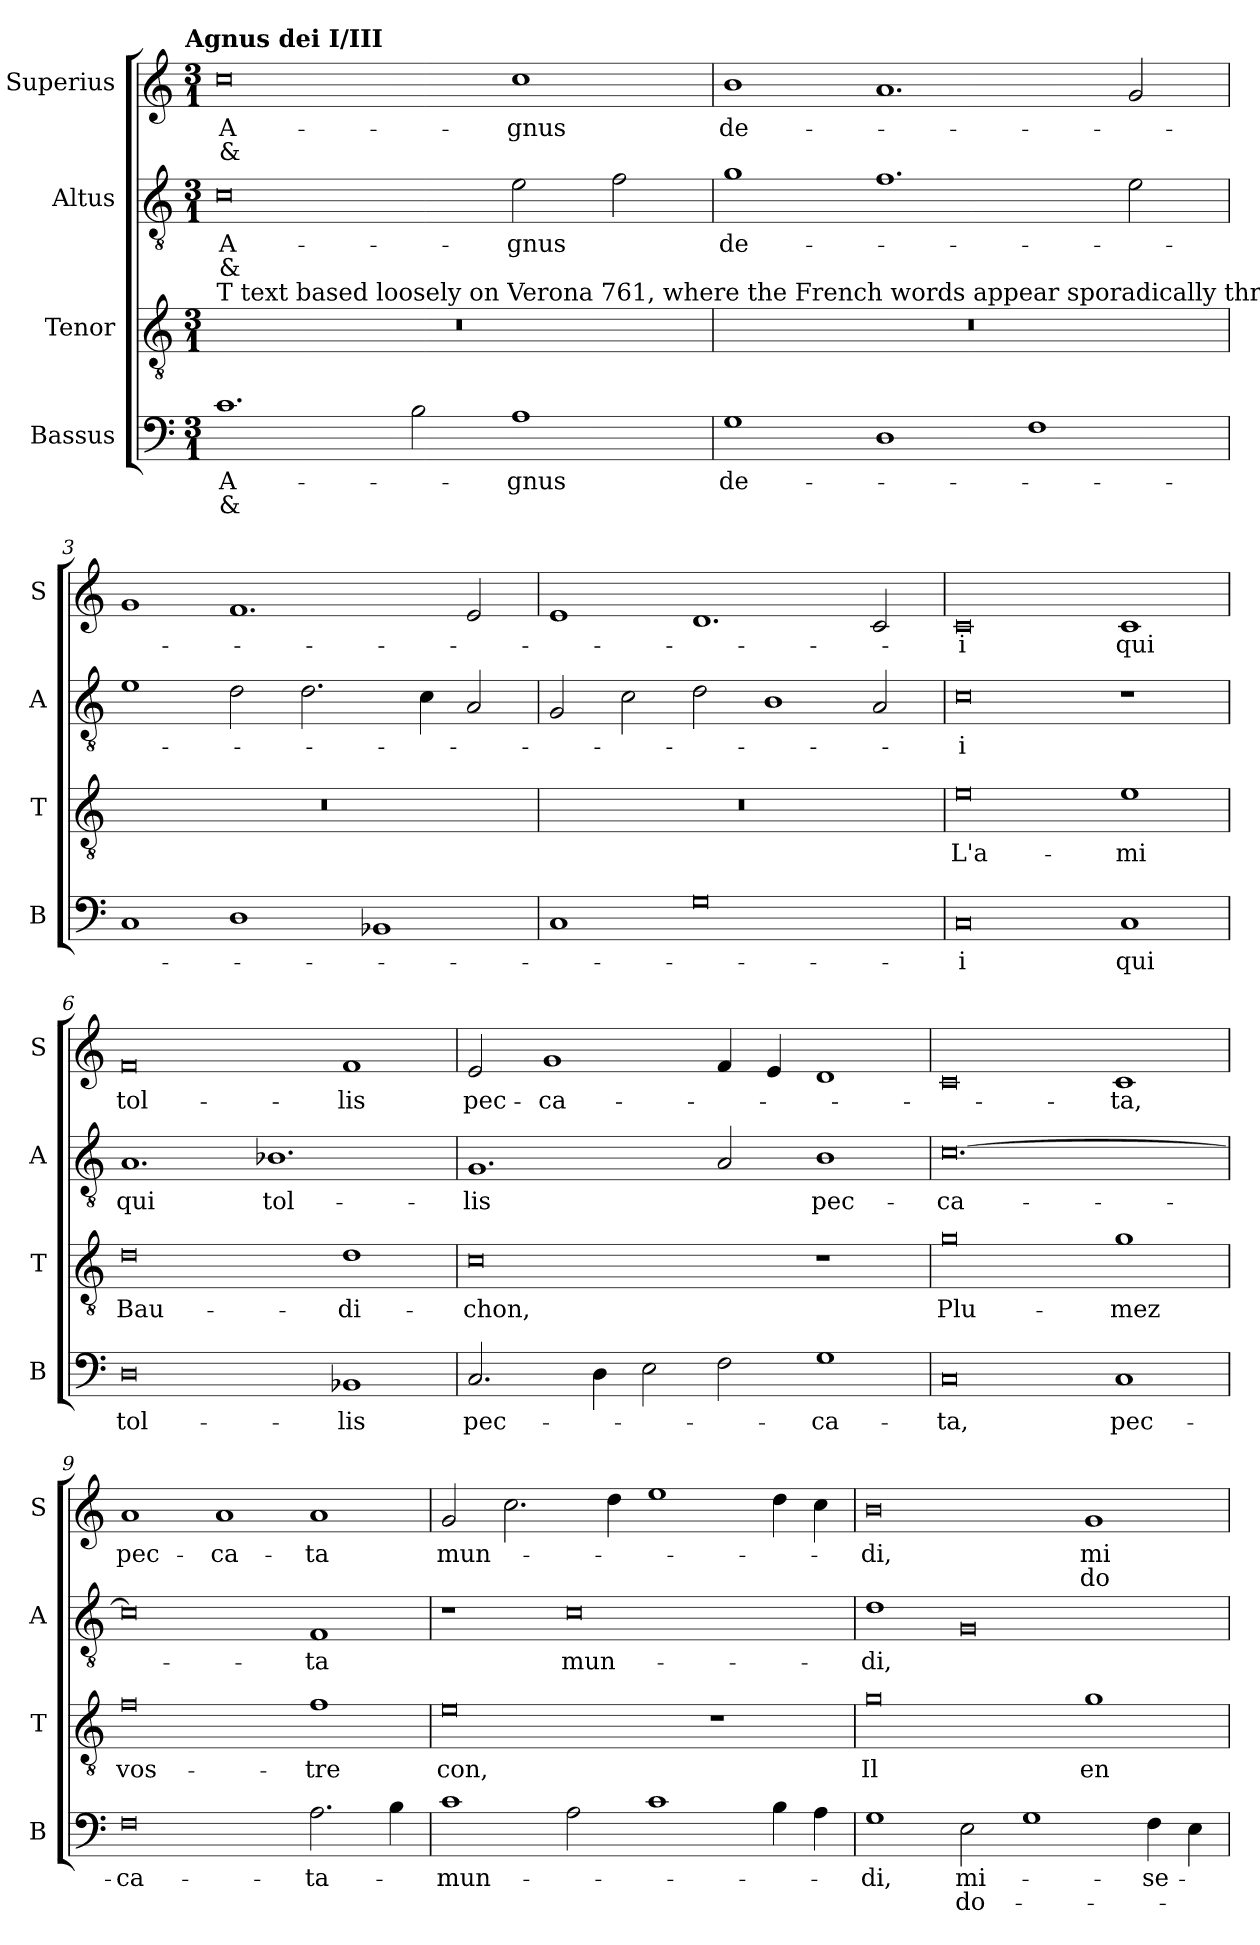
**kern	**text	**text	**kern	**text	**kern	**text	**text	**kern	**text	**text
*part4	*part4	*part4	*part3	*part3	*part2	*part2	*part2	*part1	*part1	*part1
*staff4	*staff4	*staff4	*staff3	*staff3	*staff2	*staff2	*staff2	*staff1	*staff1	*staff1
*I"Bassus	*	*	*I"Tenor	*	*I"Altus	*	*	*I"Superius	*	*
*I'B	*	*	*I'T	*	*I'A	*	*	*I'S	*	*
*clefF4	*	*	*clefGv2	*	*clefGv2	*	*	*clefG2	*	*
*k[]	*	*	*k[]	*	*k[]	*	*	*k[]	*	*
!!LO:TX:omd:t=Agnus dei I/III
*M3/1	*	*	*M3/1	*	*M3/1	*	*	*M3/1	*	*
=1	=1	=1	=1	=1	=1	=1	=1	=1	=1	=1
!	!	!	!LO:TX:a:t=T text based loosely on Verona 761, where the French words appear sporadically throughout the mass	!	!	!	!	!	!	!
1.c	A-	&	0.r	.	0c	A-	&	0cc	A-	&
2B\	.	.	.	.	.	.	.	.	.	.
1A	-gnus	.	.	.	2e\	-gnus	.	1cc	-gnus	.
.	.	.	.	.	2f\	.	.	.	.	.
=2	=2	=2	=2	=2	=2	=2	=2	=2	=2	=2
1G	de-	.	0.r	.	1g	de-	.	1b	de-	.
1D	.	.	.	.	1.f	.	.	1.a	.	.
1F	.	.	.	.	.	.	.	.	.	.
.	.	.	.	.	2e\	.	.	2g/	.	.
=3	=3	=3	=3	=3	=3	=3	=3	=3	=3	=3
1C	.	.	0.r	.	1e	.	.	1g	.	.
1D	.	.	.	.	2d\	.	.	1.f	.	.
.	.	.	.	.	2.d\	.	.	.	.	.
1BB-X	.	.	.	.	.	.	.	.	.	.
.	.	.	.	.	4c\	.	.	.	.	.
.	.	.	.	.	2A/	.	.	2e/	.	.
=4	=4	=4	=4	=4	=4	=4	=4	=4	=4	=4
1C	.	.	0.r	.	2G/	.	.	1e	.	.
.	.	.	.	.	2c\	.	.	.	.	.
0G	.	.	.	.	2d\	.	.	1.d	.	.
.	.	.	.	.	1B	.	.	.	.	.
.	.	.	.	.	2A/	.	.	2c/	.	.
=5	=5	=5	=5	=5	=5	=5	=5	=5	=5	=5
0C	-i	.	0e	L'a-	0c	-i	.	0c	-i	.
1C	qui	.	1e	-mi	1r	.	.	1c	qui	.
=6	=6	=6	=6	=6	=6	=6	=6	=6	=6	=6
0D	tol-	.	0d	Bau-	1.A	qui	.	0f	tol-	.
.	.	.	.	.	1.B-X	tol-	.	.	.	.
1BB-X	-lis	.	1d	-di-	.	.	.	1f	-lis	.
=7	=7	=7	=7	=7	=7	=7	=7	=7	=7	=7
2.C/	pec-	.	0c	-chon,	1.G	-lis	.	2e/	pec-	.
.	.	.	.	.	.	.	.	1g	-ca-	.
4D\	.	.	.	.	.	.	.	.	.	.
2E\	.	.	.	.	.	.	.	.	.	.
2F\	.	.	.	.	2A/	.	.	4f/	.	.
.	.	.	.	.	.	.	.	4e/	.	.
1G	-ca-	.	1r	.	1B	pec-	.	1d	.	.
=8	=8	=8	=8	=8	=8	=8	=8	=8	=8	=8
0C	-ta,	.	0g	Plu-	[0.c	-ca-	.	0c	.	.
1C	pec-	.	1g	-mez	.	.	.	1c	-ta,	.
=9	=9	=9	=9	=9	=9	=9	=9	=9	=9	=9
0F	-ca-	.	0f	vos-	0c]	.	.	1a	pec-	.
.	.	.	.	.	.	.	.	1a	-ca-	.
2.A\	-ta-	.	1f	-tre	1F	ta	.	1a	-ta	.
4B\	.	.	.	.	.	.	.	.	.	.
=10	=10	=10	=10	=10	=10	=10	=10	=10	=10	=10
1c	mun-	.	0e	con,	1r	.	.	2g/	mun-	.
.	.	.	.	.	.	.	.	2.cc\	.	.
2A\	.	.	.	.	0c	mun-	.	.	.	.
.	.	.	.	.	.	.	.	4dd\	.	.
1c	.	.	.	.	.	.	.	1ee	.	.
.	.	.	1r	.	.	.	.	.	.	.
4B\	.	.	.	.	.	.	.	4dd\	.	.
4A\	.	.	.	.	.	.	.	4cc\	.	.
=11	=11	=11	=11	=11	=11	=11	=11	=11	=11	=11
1G	-di,	.	0g	Il	1d	-di,	.	0b	-di,	.
2E\	mi-	do-	.	.	0G	.	.	.	.	.
1G	.	.	.	.	.	.	.	.	.	.
.	.	.	1g	en	.	.	.	1g	mi-	do-
4F\	-se-	.	.	.	.	.	.	.	.	.
4E\	.	.	.	.	.	.	.	.	.	.
=	=	=	=	=	=	=	=	=	=	=
*-	*-	*-	*-	*-	*-	*-	*-	*-	*-	*-
